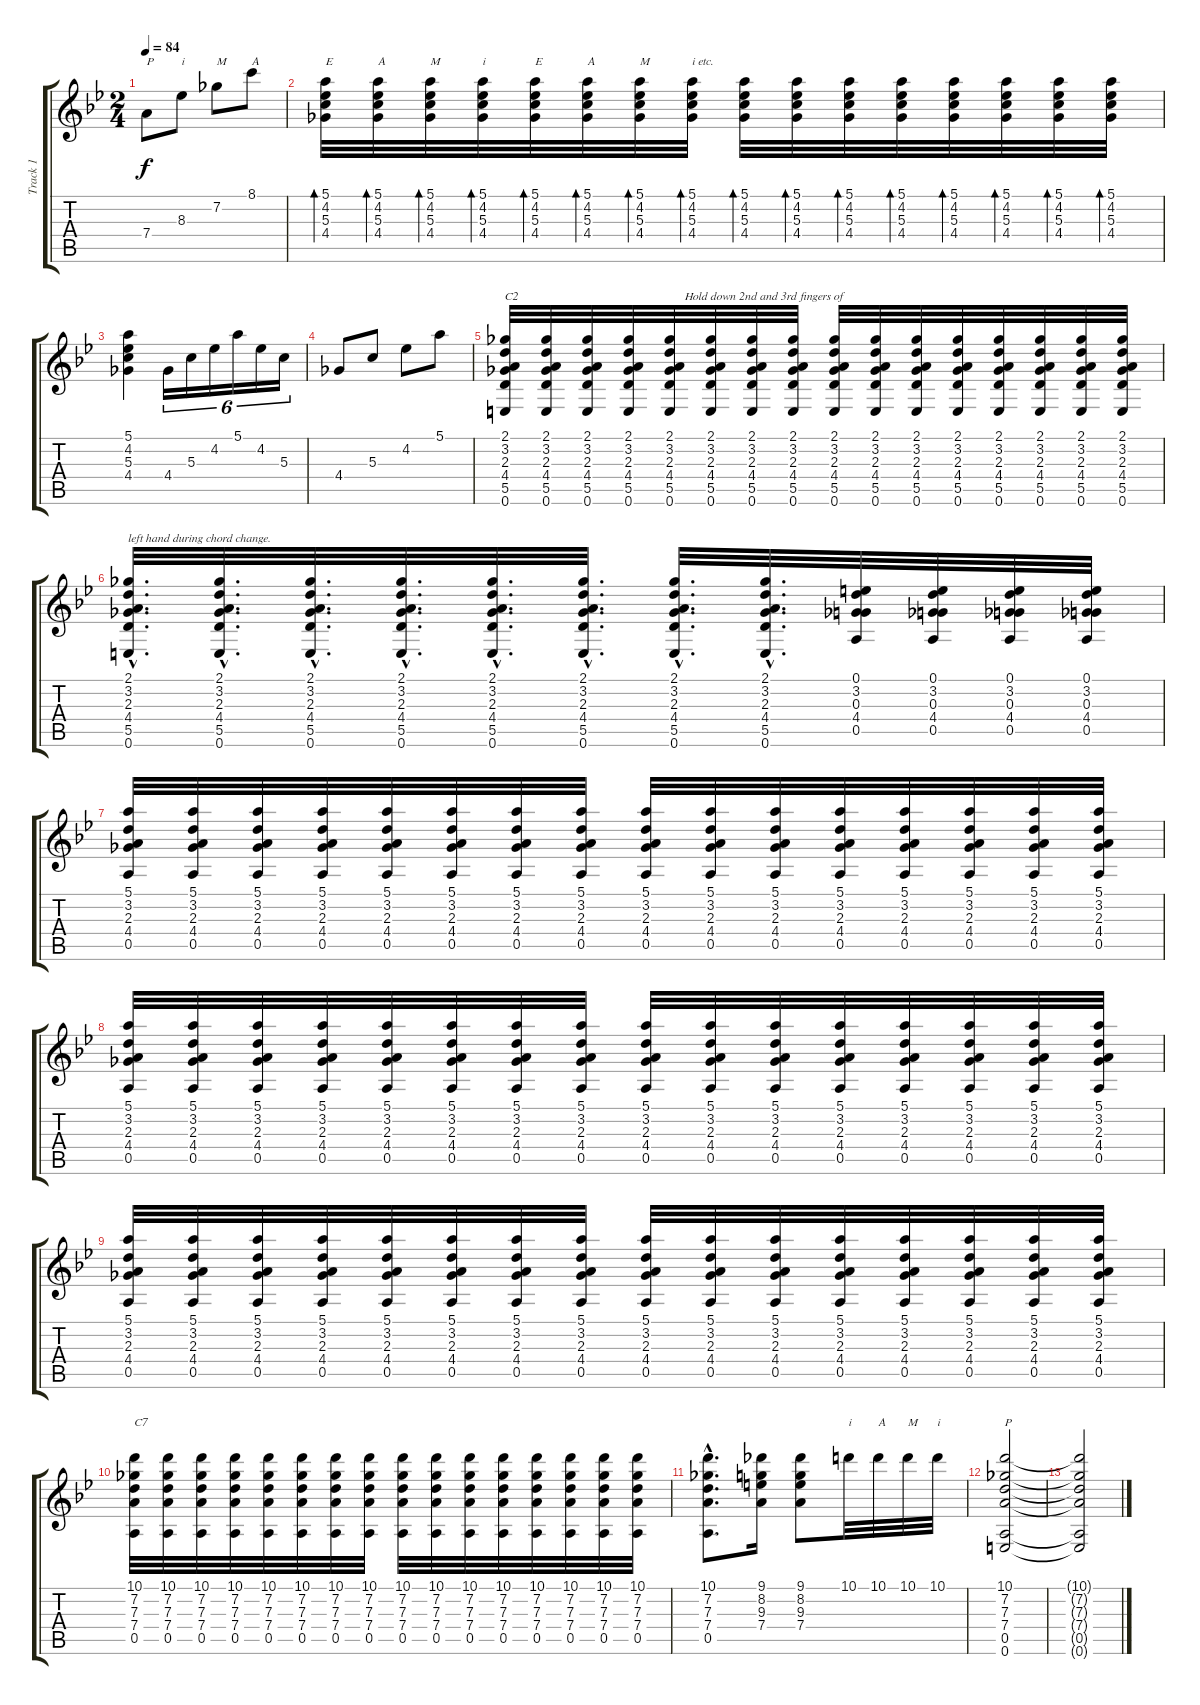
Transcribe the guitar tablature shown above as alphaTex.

\track ("Track 1" "Track 1") {instrument acousticguitarnylon}
\staff {score tabs}
\tuning (E4 B3 G3 D3 A2 E2) {hide}
\ts (2 4)
\tempo 84
\clef g2
\ks gminor
7.4.8{txt "P" dy f} 8.3.8{txt "i"} 7.2.8{txt "M"} 8.1.8{txt "A"} |
(5.1 4.2 5.3 4.4).32{bd 60 txt "E"} (5.1 4.2 5.3 4.4).32{bd 60 txt "A"} (5.1 4.2 5.3 4.4).32{bd 60 txt "M"} (5.1 4.2 5.3 4.4).32{bd 60 txt "i"} (5.1 4.2 5.3 4.4).32{bd 60 txt "E"} (5.1 4.2 5.3 4.4).32{bd 60 txt "A"} (5.1 4.2 5.3 4.4).32{bd 60 txt "M"} (5.1 4.2 5.3 4.4).32{bd 60 txt "i etc."} (5.1 4.2 5.3 4.4).32{bd 60} (5.1 4.2 5.3 4.4).32{bd 60} (5.1 4.2 5.3 4.4).32{bd 60} (5.1 4.2 5.3 4.4).32{bd 60} (5.1 4.2 5.3 4.4).32{bd 60} (5.1 4.2 5.3 4.4).32{bd 60} (5.1 4.2 5.3 4.4).32{bd 60} (5.1 4.2 5.3 4.4).32{bd 60} |
(5.1 4.2 5.3 4.4).4 4.4.16{tu (6 4)} 5.3.16{tu (6 4)} 4.2.16{tu (6 4)} 5.1.16{tu (6 4)} 4.2.16{tu (6 4)} 5.3.16{tu (6 4)} |
4.4.8 5.3.8 4.2.8 5.1.8 |
(2.1 3.2 2.3 4.4 5.5 0.6).32{txt "C2"} (2.1 3.2 2.3 4.4 5.5 0.6).32 (2.1 3.2 2.3 4.4 5.5 0.6).32 (2.1 3.2 2.3 4.4 5.5 0.6).32 (2.1 3.2 2.3 4.4 5.5 0.6).32{txt "     Hold down 2nd and 3rd fingers of"} (2.1 3.2 2.3 4.4 5.5 0.6).32 (2.1 3.2 2.3 4.4 5.5 0.6).32 (2.1 3.2 2.3 4.4 5.5 0.6).32 (2.1 3.2 2.3 4.4 5.5 0.6).32 (2.1 3.2 2.3 4.4 5.5 0.6).32 (2.1 3.2 2.3 4.4 5.5 0.6).32 (2.1 3.2 2.3 4.4 5.5 0.6).32 (2.1 3.2 2.3 4.4 5.5 0.6).32 (2.1 3.2 2.3 4.4 5.5 0.6).32 (2.1 3.2 2.3 4.4 5.5 0.6).32 (2.1 3.2 2.3 4.4 5.5 0.6).32 |
(2.1{hac} 3.2{hac} 2.3{hac} 4.4{hac} 5.5{hac} 0.6{hac}).32{d txt "left hand during chord change."} (2.1{hac} 3.2{hac} 2.3{hac} 4.4{hac} 5.5{hac} 0.6{hac}).32{d} (2.1{hac} 3.2{hac} 2.3{hac} 4.4{hac} 5.5{hac} 0.6{hac}).32{d} (2.1{hac} 3.2{hac} 2.3{hac} 4.4{hac} 5.5{hac} 0.6{hac}).32{d} (2.1{hac} 3.2{hac} 2.3{hac} 4.4{hac} 5.5{hac} 0.6{hac}).32{d} (2.1{hac} 3.2{hac} 2.3{hac} 4.4{hac} 5.5{hac} 0.6{hac}).32{d} (2.1{hac} 3.2{hac} 2.3{hac} 4.4{hac} 5.5{hac} 0.6{hac}).32{d} (2.1{hac} 3.2{hac} 2.3{hac} 4.4{hac} 5.5{hac} 0.6{hac}).32{d} (0.1 3.2 0.3 4.4 0.5).32 (0.1 3.2 0.3 4.4 0.5).32 (0.1 3.2 0.3 4.4 0.5).32 (0.1 3.2 0.3 4.4 0.5).32 |
(5.1 3.2 2.3 4.4 0.5).32 (5.1 3.2 2.3 4.4 0.5).32 (5.1 3.2 2.3 4.4 0.5).32 (5.1 3.2 2.3 4.4 0.5).32 (5.1 3.2 2.3 4.4 0.5).32 (5.1 3.2 2.3 4.4 0.5).32 (5.1 3.2 2.3 4.4 0.5).32 (5.1 3.2 2.3 4.4 0.5).32 (5.1 3.2 2.3 4.4 0.5).32 (5.1 3.2 2.3 4.4 0.5).32 (5.1 3.2 2.3 4.4 0.5).32 (5.1 3.2 2.3 4.4 0.5).32 (5.1 3.2 2.3 4.4 0.5).32 (5.1 3.2 2.3 4.4 0.5).32 (5.1 3.2 2.3 4.4 0.5).32 (5.1 3.2 2.3 4.4 0.5).32 |
(5.1 3.2 2.3 4.4 0.5).32 (5.1 3.2 2.3 4.4 0.5).32 (5.1 3.2 2.3 4.4 0.5).32 (5.1 3.2 2.3 4.4 0.5).32 (5.1 3.2 2.3 4.4 0.5).32 (5.1 3.2 2.3 4.4 0.5).32 (5.1 3.2 2.3 4.4 0.5).32 (5.1 3.2 2.3 4.4 0.5).32 (5.1 3.2 2.3 4.4 0.5).32 (5.1 3.2 2.3 4.4 0.5).32 (5.1 3.2 2.3 4.4 0.5).32 (5.1 3.2 2.3 4.4 0.5).32 (5.1 3.2 2.3 4.4 0.5).32 (5.1 3.2 2.3 4.4 0.5).32 (5.1 3.2 2.3 4.4 0.5).32 (5.1 3.2 2.3 4.4 0.5).32 |
(5.1 3.2 2.3 4.4 0.5).32 (5.1 3.2 2.3 4.4 0.5).32 (5.1 3.2 2.3 4.4 0.5).32 (5.1 3.2 2.3 4.4 0.5).32 (5.1 3.2 2.3 4.4 0.5).32 (5.1 3.2 2.3 4.4 0.5).32 (5.1 3.2 2.3 4.4 0.5).32 (5.1 3.2 2.3 4.4 0.5).32 (5.1 3.2 2.3 4.4 0.5).32 (5.1 3.2 2.3 4.4 0.5).32 (5.1 3.2 2.3 4.4 0.5).32 (5.1 3.2 2.3 4.4 0.5).32 (5.1 3.2 2.3 4.4 0.5).32 (5.1 3.2 2.3 4.4 0.5).32 (5.1 3.2 2.3 4.4 0.5).32 (5.1 3.2 2.3 4.4 0.5).32 |
(10.1 7.2 7.3 7.4 0.5).32{txt "C7"} (10.1 7.2 7.3 7.4 0.5).32 (10.1 7.2 7.3 7.4 0.5).32 (10.1 7.2 7.3 7.4 0.5).32 (10.1 7.2 7.3 7.4 0.5).32 (10.1 7.2 7.3 7.4 0.5).32 (10.1 7.2 7.3 7.4 0.5).32 (10.1 7.2 7.3 7.4 0.5).32 (10.1 7.2 7.3 7.4 0.5).32 (10.1 7.2 7.3 7.4 0.5).32 (10.1 7.2 7.3 7.4 0.5).32 (10.1 7.2 7.3 7.4 0.5).32 (10.1 7.2 7.3 7.4 0.5).32 (10.1 7.2 7.3 7.4 0.5).32 (10.1 7.2 7.3 7.4 0.5).32 (10.1 7.2 7.3 7.4 0.5).32 |
(10.1{hac} 7.2{hac} 7.3{hac} 7.4{hac} 0.5{hac}).8{d} (9.1 8.2 9.3 7.4).16 (9.1 8.2 9.3 7.4).8 10.1.32{txt "i"} 10.1.32{txt "A"} 10.1.32{txt "M"} 10.1.32{txt "i"} |
(10.1 7.2 7.3 7.4 0.5 0.6).2{txt "P"} |
(10.1{t} 7.2{t} 7.3{t} 7.4{t} 0.5{t} 0.6{t}).2
